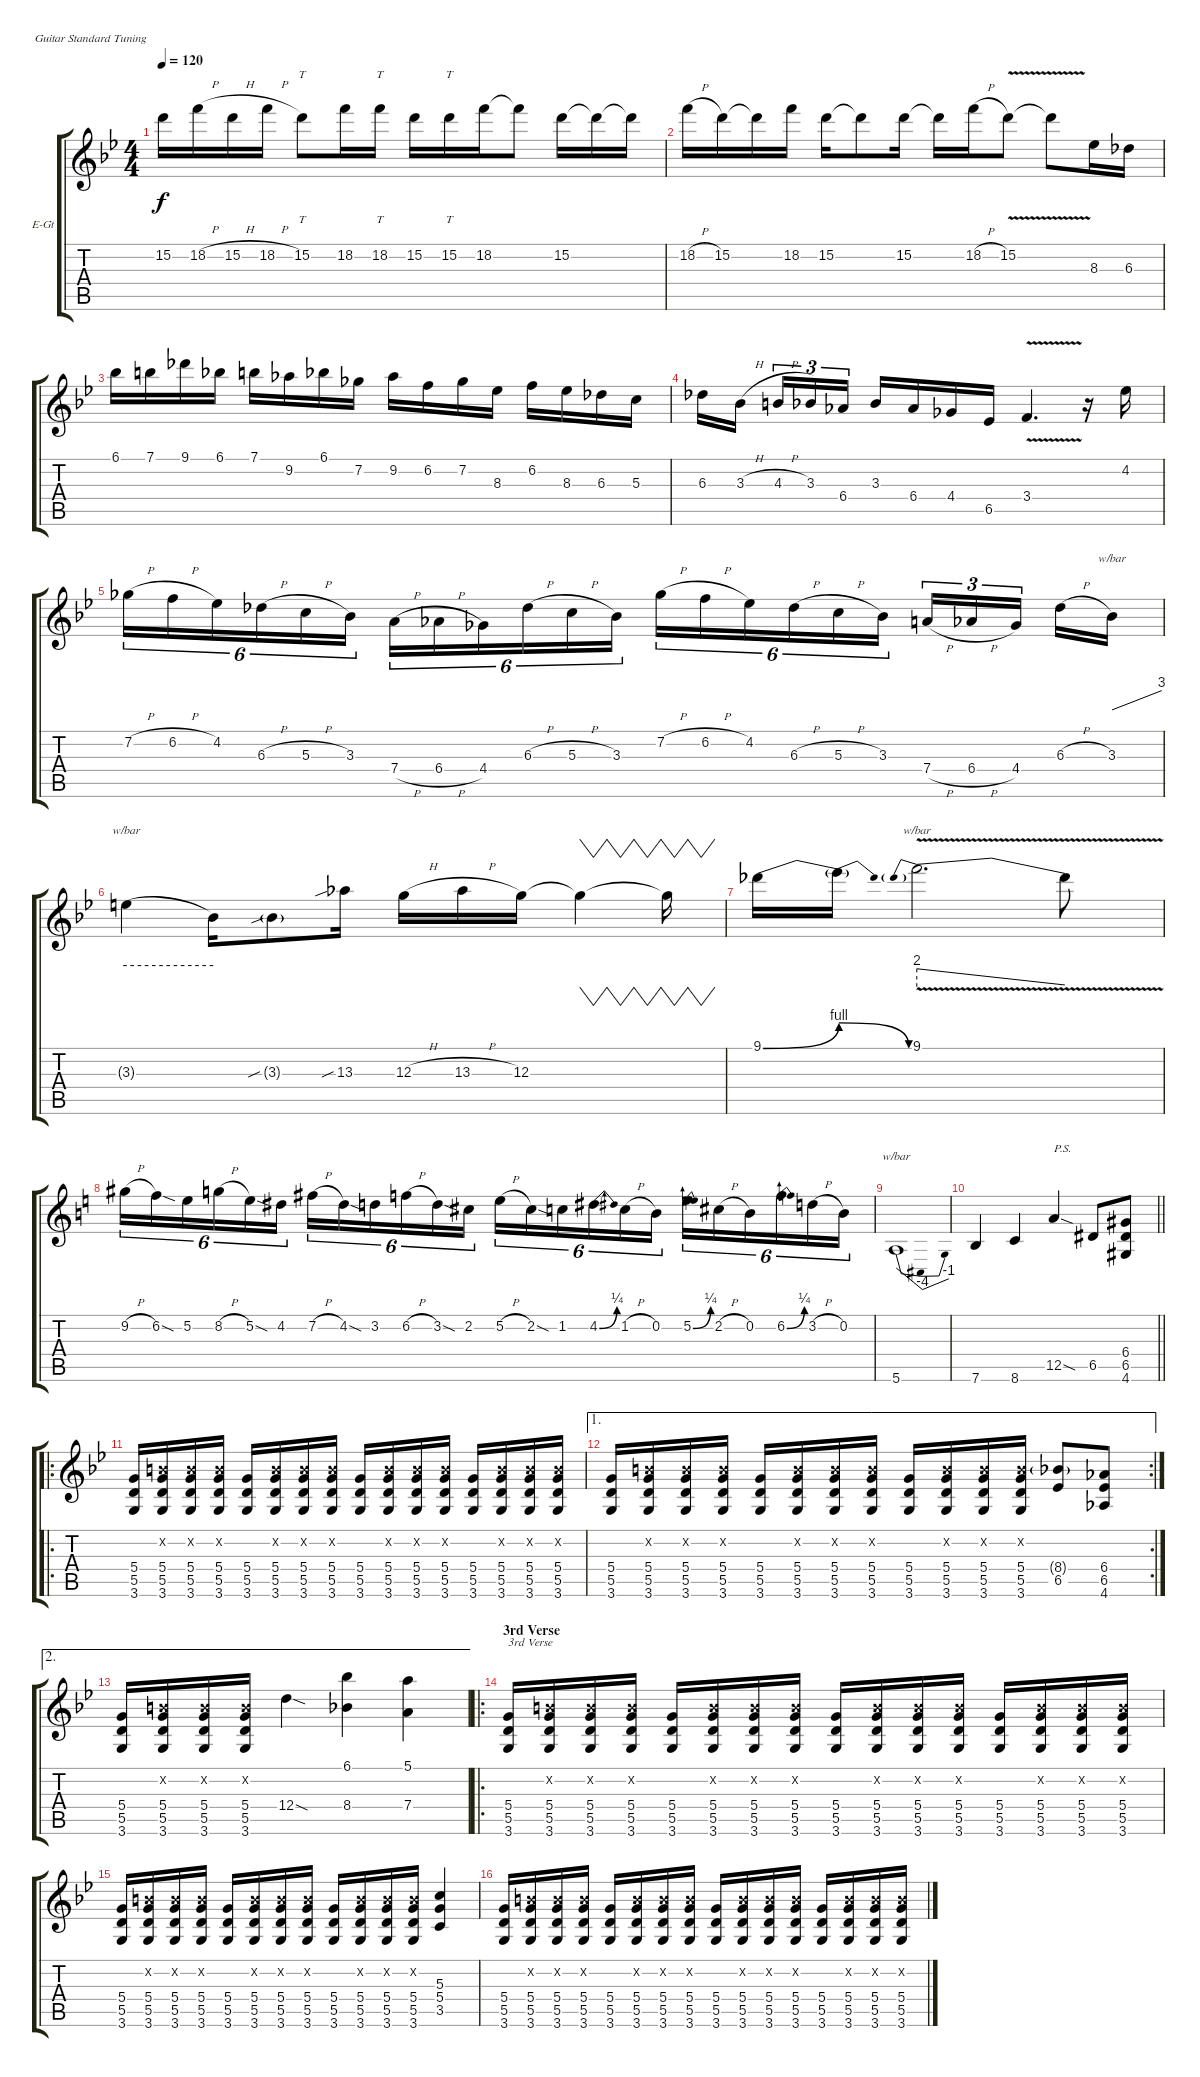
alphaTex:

\bracketExtendMode groupsimilarinstruments
\firstSystemTrackNameOrientation horizontal
\otherSystemsTrackNameOrientation horizontal
\track ("Guitar 1" "E-Gt") {instrument distortionguitar}
\staff {score tabs}
\tuning (E4 B3 G3 D3 A2 E2)
\ts (4 4)
\tempo 120
\clef g2
\ks bb
15.2{t}.16{dy f} 18.2{h}.16 15.2{h}.16 18.2{h}.16 15.2.8{tt} 18.2.16 18.2.16{tt} 15.2.16 15.2.16{tt} 18.2.16 18.2{t}.8 15.2.16 15.2{t}.16 15.2{t}.16 |
18.2{h}.16 15.2.16 15.2{t}.16 18.2.16 15.2.16 15.2{t}.8 15.2.16 15.2{t}.16 18.2{h}.16 15.2{v}.8 15.2{v t}.8 8.3.16 6.3.16 |
6.1.16 7.1.16 9.1.16 6.1.16 7.1.16 9.2.16 6.1.16 7.2.16 9.2.16 6.2.16 7.2.16 8.3.16 6.2.16 8.3.16 6.3.16 5.3.16 |
6.3.16 3.3{h}.16 4.3{h}.16{tu (3 2)} 3.3.16{tu (3 2)} 6.4.16{tu (3 2)} 3.3.16 6.4.16 4.4.16 6.5.16 3.4{v}.4{d} r.16 4.2.16 |
7.2{h}.16{tu (6 4)} 6.2{h}.16{tu (6 4)} 4.2.16{tu (6 4)} 6.3{h}.16{tu (6 4)} 5.3{h}.16{tu (6 4)} 3.3.16{tu (6 4)} 7.4{h}.16{tu (6 4)} 6.4{h}.16{tu (6 4)} 4.4.16{tu (6 4)} 6.3{h}.16{tu (6 4)} 5.3{h}.16{tu (6 4)} 3.3.16{tu (6 4)} 7.2{h}.16{tu (6 4)} 6.2{h}.16{tu (6 4)} 4.2.16{tu (6 4)} 6.3{h}.16{tu (6 4)} 5.3{h}.16{tu (6 4)} 3.3.16{tu (6 4)} 7.4{h}.16{tu (3 2)} 6.4{h}.16{tu (3 2)} 4.4.16{tu (3 2)} 6.3{h}.16 3.3.16{tbe (dive default 0 0 60 12)} |
3.3{t}.4{tbe (hold default 0 12 60 12)} 3.3{t}.16 3.3{sib g}.8 13.3{sib}.16 12.3{h}.16 13.3{h}.16 12.3.16 12.3{t}.4{vw} 12.3{t}.16{vw} |
9.1{be (bend 0 0 60 4)}.16 9.1{be (release 0 4 60 0) t}.16 9.1{v}.2{d tbe (predivedive default 0 8 60 0)} 9.1{v t}.8 |
\ks c
9.2{h}.16{tu (6 4)} 6.2{sod}.16{tu (6 4)} 5.2.16{tu (6 4)} 8.2{h}.16{tu (6 4)} 5.2{sod}.16{tu (6 4)} 4.2.16{tu (6 4)} 7.2{h}.16{tu (6 4)} 4.2{sod}.16{tu (6 4)} 3.2.16{tu (6 4)} 6.2{h}.16{tu (6 4)} 3.2{sod}.16{tu (6 4)} 2.2.16{tu (6 4)} 5.2{h}.16{tu (6 4)} 2.2{sod}.16{tu (6 4)} 1.2.16{tu (6 4)} 4.2{be (bend 0 0 60 1)}.16{tu (6 4)} 1.2{h}.16{tu (6 4)} 0.2.16{tu (6 4)} 5.2{be (bend 0 0 60 1)}.16{tu (6 4)} 2.2{h}.16{tu (6 4)} 0.2.16{tu (6 4)} 6.2{be (bend 0 0 60 1)}.16{tu (6 4)} 3.2{h}.16{tu (6 4)} 0.2.16{tu (6 4)} |
5.6.1{tbe (dip default 0 0 30 -16 60 -4)} |
\barLineRight lightlight
7.6.4 8.6.4 12.5{sod}.4{txt "P.S."} 6.5.8 (6.4 6.5 4.6).8 |
\ro
\ks bb
(5.4 5.5 3.6).16 (0.2{x} 5.4 5.5 3.6).16 (0.2{x} 5.4 5.5 3.6).16 (0.2{x} 5.4 5.5 3.6).16 (5.4 5.5 3.6).16 (0.2{x} 5.4 5.5 3.6).16 (0.2{x} 5.4 5.5 3.6).16 (0.2{x} 5.4 5.5 3.6).16 (5.4 5.5 3.6).16 (0.2{x} 5.4 5.5 3.6).16 (0.2{x} 5.4 5.5 3.6).16 (0.2{x} 5.4 5.5 3.6).16 (5.4 5.5 3.6).16 (0.2{x} 5.4 5.5 3.6).16 (0.2{x} 5.4 5.5 3.6).16 (0.2{x} 5.4 5.5 3.6).16 |
\ae 1
\rc 2
(5.4 5.5 3.6).16 (0.2{x} 5.4 5.5 3.6).16 (0.2{x} 5.4 5.5 3.6).16 (0.2{x} 5.4 5.5 3.6).16 (5.4 5.5 3.6).16 (0.2{x} 5.4 5.5 3.6).16 (0.2{x} 5.4 5.5 3.6).16 (0.2{x} 5.4 5.5 3.6).16 (5.4 5.5 3.6).16 (0.2{x} 5.4 5.5 3.6).16 (0.2{x} 5.4 5.5 3.6).16 (0.2{x} 5.4 5.5 3.6).16 (8.4{g} 6.5).8 (6.4 6.5 4.6).8 |
\ae 2
(5.4 5.5 3.6).16 (0.2{x} 5.4 5.5 3.6).16 (0.2{x} 5.4 5.5 3.6).16 (0.2{x} 5.4 5.5 3.6).16 12.4{sod}.4 (6.1 8.4).4 (5.1 7.4).4 |
\ro
\section ("" "3rd Verse")
(5.4 5.5 3.6).16{txt "3rd Verse"} (0.2{x} 5.4 5.5 3.6).16 (0.2{x} 5.4 5.5 3.6).16 (0.2{x} 5.4 5.5 3.6).16 (5.4 5.5 3.6).16 (0.2{x} 5.4 5.5 3.6).16 (0.2{x} 5.4 5.5 3.6).16 (0.2{x} 5.4 5.5 3.6).16 (5.4 5.5 3.6).16 (0.2{x} 5.4 5.5 3.6).16 (0.2{x} 5.4 5.5 3.6).16 (0.2{x} 5.4 5.5 3.6).16 (5.4 5.5 3.6).16 (0.2{x} 5.4 5.5 3.6).16 (0.2{x} 5.4 5.5 3.6).16 (0.2{x} 5.4 5.5 3.6).16 |
(5.4 5.5 3.6).16 (0.2{x} 5.4 5.5 3.6).16 (0.2{x} 5.4 5.5 3.6).16 (0.2{x} 5.4 5.5 3.6).16 (5.4 5.5 3.6).16 (0.2{x} 5.4 5.5 3.6).16 (0.2{x} 5.4 5.5 3.6).16 (0.2{x} 5.4 5.5 3.6).16 (5.4 5.5 3.6).16 (0.2{x} 5.4 5.5 3.6).16 (0.2{x} 5.4 5.5 3.6).16 (0.2{x} 5.4 5.5 3.6).16 (5.3 5.4 3.5).4 |
(5.4 5.5 3.6).16 (0.2{x} 5.4 5.5 3.6).16 (0.2{x} 5.4 5.5 3.6).16 (0.2{x} 5.4 5.5 3.6).16 (5.4 5.5 3.6).16 (0.2{x} 5.4 5.5 3.6).16 (0.2{x} 5.4 5.5 3.6).16 (0.2{x} 5.4 5.5 3.6).16 (5.4 5.5 3.6).16 (0.2{x} 5.4 5.5 3.6).16 (0.2{x} 5.4 5.5 3.6).16 (0.2{x} 5.4 5.5 3.6).16 (5.4 5.5 3.6).16 (0.2{x} 5.4 5.5 3.6).16 (0.2{x} 5.4 5.5 3.6).16 (0.2{x} 5.4 5.5 3.6).16
